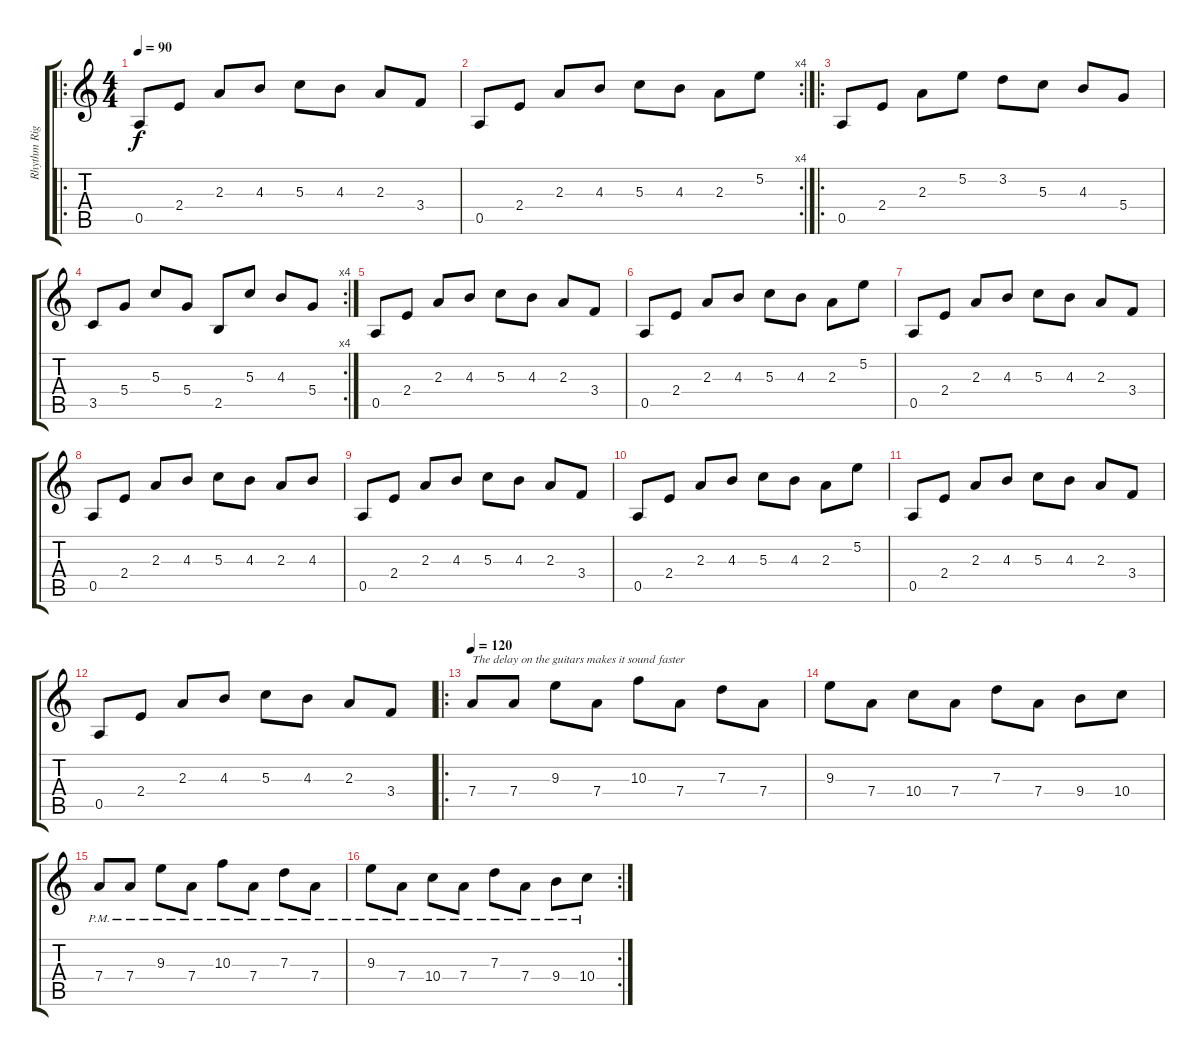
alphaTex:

\track ("Rhythm Right" "Rhythm Rig") {instrument distortionguitar}
\staff {score tabs}
\tuning (E4 B3 G3 D3 A2 E2) {hide}
\ro
\ts (4 4)
\tempo 90
\clef g2
\ks c
0.5.8{dy f} 2.4.8 2.3.8 4.3.8 5.3.8 4.3.8 2.3.8 3.4.8 |
\rc 4
0.5.8 2.4.8 2.3.8 4.3.8 5.3.8 4.3.8 2.3.8 5.2.8 |
\ro
0.5.8 2.4.8 2.3.8 5.2.8 3.2.8 5.3.8 4.3.8 5.4.8 |
\rc 4
3.5.8 5.4.8 5.3.8 5.4.8 2.5.8 5.3.8 4.3.8 5.4.8 |
0.5.8 2.4.8 2.3.8 4.3.8 5.3.8 4.3.8 2.3.8 3.4.8 |
0.5.8 2.4.8 2.3.8 4.3.8 5.3.8 4.3.8 2.3.8 5.2.8 |
0.5.8 2.4.8 2.3.8 4.3.8 5.3.8 4.3.8 2.3.8 3.4.8 |
0.5.8 2.4.8 2.3.8 4.3.8 5.3.8 4.3.8 2.3.8 4.3.8 |
0.5.8 2.4.8 2.3.8 4.3.8 5.3.8 4.3.8 2.3.8 3.4.8 |
0.5.8 2.4.8 2.3.8 4.3.8 5.3.8 4.3.8 2.3.8 5.2.8 |
0.5.8 2.4.8 2.3.8 4.3.8 5.3.8 4.3.8 2.3.8 3.4.8 |
0.5.8 2.4.8 2.3.8 4.3.8 5.3.8 4.3.8 2.3.8 3.4.8 |
\ro
\tempo 120
7.4.8{txt "The delay on the guitars makes it sound faster"} 7.4.8 9.3.8 7.4.8 10.3.8 7.4.8 7.3.8 7.4.8 |
9.3.8 7.4.8 10.4.8 7.4.8 7.3.8 7.4.8 9.4.8 10.4.8 |
7.4{pm}.8 7.4{pm}.8 9.3{pm}.8 7.4{pm}.8 10.3{pm}.8 7.4{pm}.8 7.3{pm}.8 7.4{pm}.8 |
\rc 2
9.3{pm}.8 7.4{pm}.8 10.4{pm}.8 7.4{pm}.8 7.3{pm}.8 7.4{pm}.8 9.4{pm}.8 10.4{pm}.8
